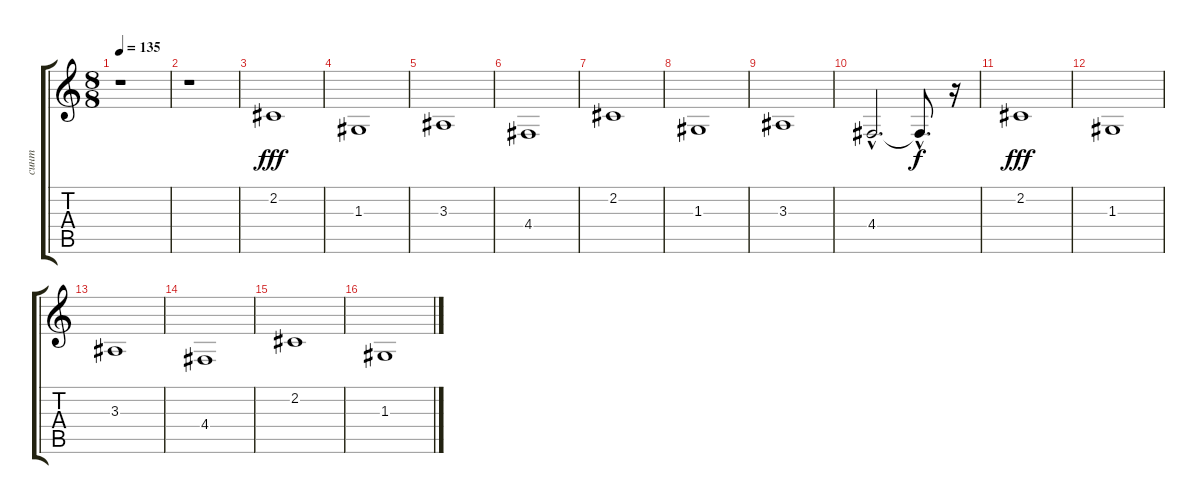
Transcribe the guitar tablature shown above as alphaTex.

\track ("синт" "синт") {instrument fx1rain}
\staff {score tabs}
\tuning (E4 B3 G3 D3 A2 E2) {hide}
\ts (8 8)
\tempo 135
\clef g2
\ks c
r.1{dy fff} |
r.1 |
2.2.1 |
1.3.1 |
3.3.1 |
4.4.1 |
2.2.1 |
1.3.1 |
3.3.1 |
4.4{hac}.2{d} 4.4{hac t}.8{d dy f} r.16 |
2.2.1{dy fff} |
1.3.1 |
3.3.1 |
4.4.1 |
2.2.1 |
1.3.1
